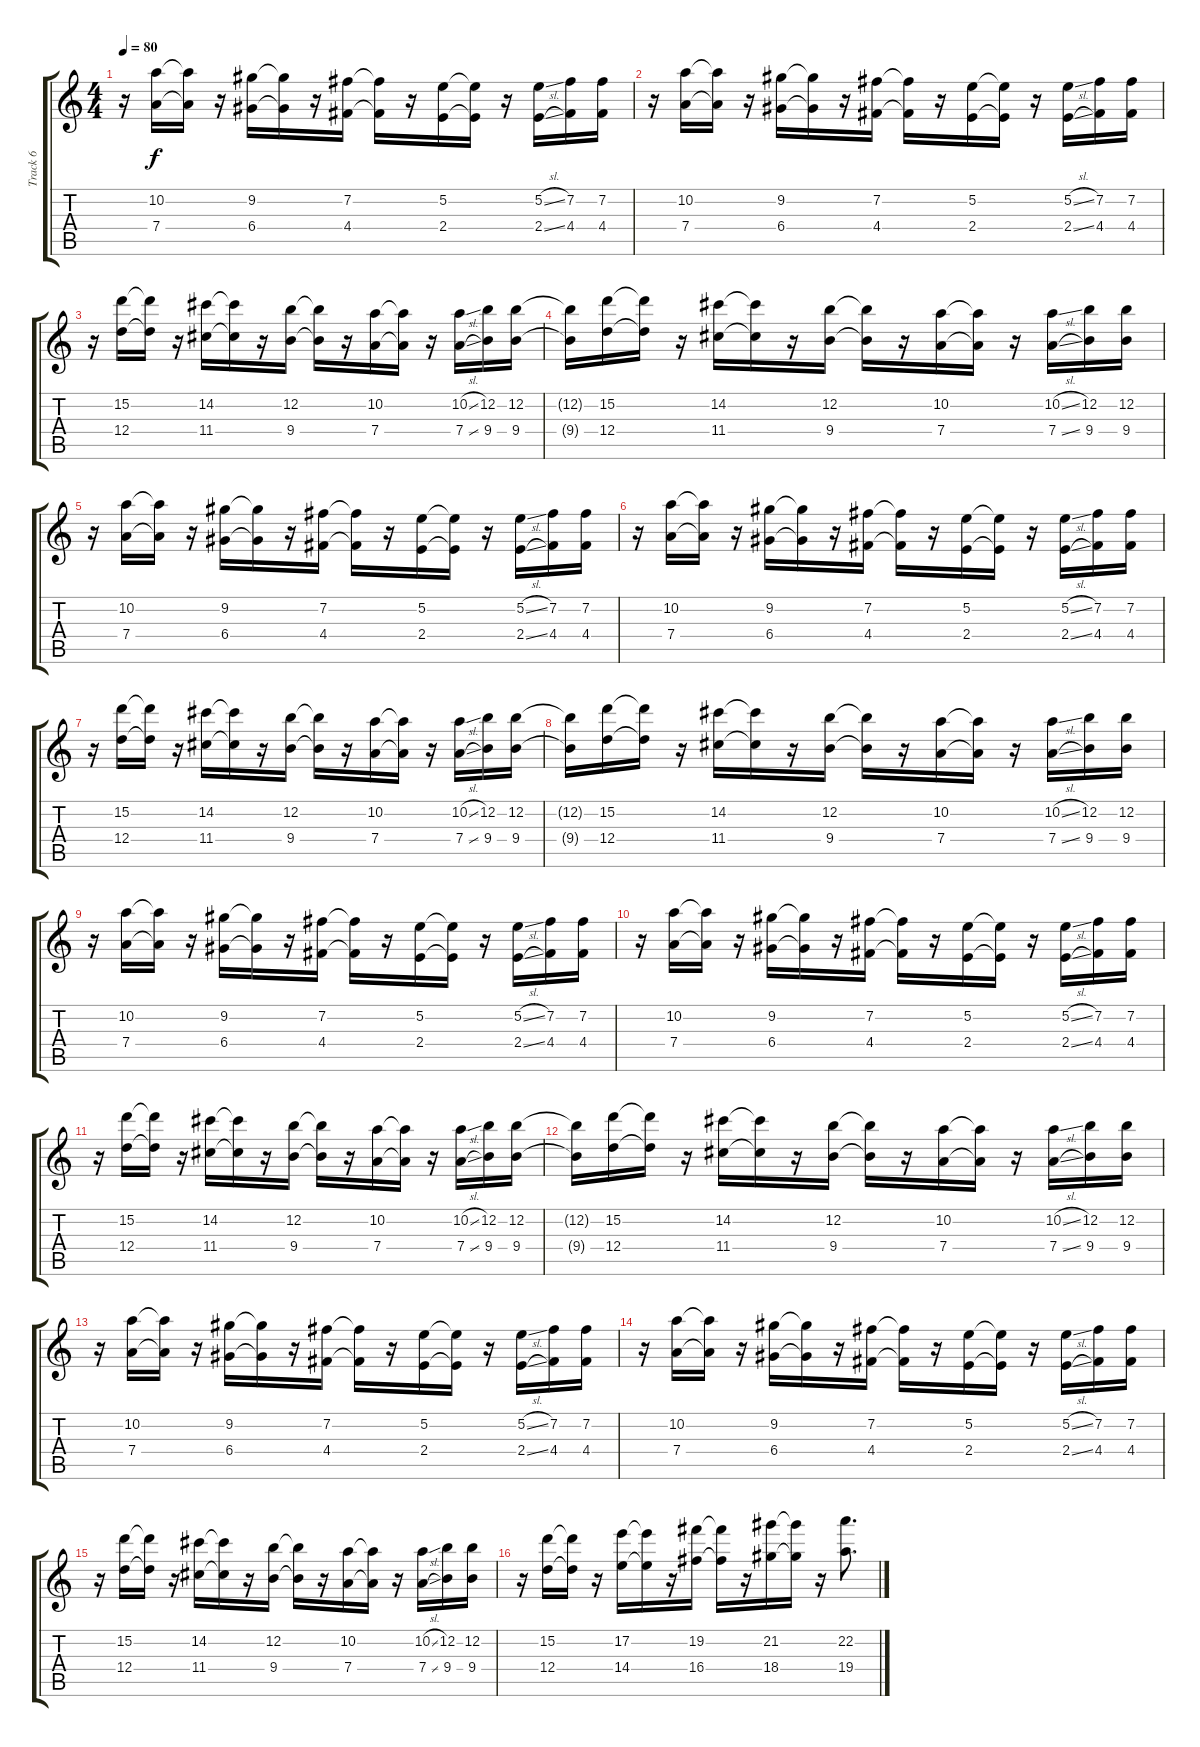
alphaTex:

\track ("Track 6" "Track 6") {instrument distortionguitar}
\staff {score tabs}
\tuning (E4 B3 G3 D3 A2 E2) {hide}
\ts (4 4)
\tempo 80
\clef g2
\ks c
r.16{dy f volume 13 instrument lead2sawtooth} (10.2 7.4).16 (10.2{t} 7.4{t}).16 r.16 (9.2 6.4).16 (9.2{t} 6.4{t}).16 r.16 (7.2 4.4).16 (7.2{t} 4.4{t}).16 r.16 (5.2 2.4).16 (5.2{t} 2.4{t}).16 r.16 (5.2{sl} 2.4{sl}).16 (7.2 4.4).16 (7.2 4.4).16 |
r.16{volume 13 instrument lead2sawtooth} (10.2 7.4).16 (10.2{t} 7.4{t}).16 r.16 (9.2 6.4).16 (9.2{t} 6.4{t}).16 r.16 (7.2 4.4).16 (7.2{t} 4.4{t}).16 r.16 (5.2 2.4).16 (5.2{t} 2.4{t}).16 r.16 (5.2{sl} 2.4{sl}).16 (7.2 4.4).16 (7.2 4.4).16 |
r.16{volume 13 instrument lead2sawtooth} (15.2 12.4).16 (15.2{t} 12.4{t}).16 r.16 (14.2 11.4).16 (14.2{t} 11.4{t}).16 r.16 (12.2 9.4).16 (12.2{t} 9.4{t}).16 r.16 (10.2 7.4).16 (10.2{t} 7.4{t}).16 r.16 (10.2{sl} 7.4{sl}).16 (12.2 9.4).16 (12.2 9.4).16 |
(12.2{t} 9.4{t}).16 (15.2 12.4).16 (15.2{t} 12.4{t}).16 r.16 (14.2 11.4).16 (14.2{t} 11.4{t}).16 r.16 (12.2 9.4).16 (12.2{t} 9.4{t}).16 r.16 (10.2 7.4).16 (10.2{t} 7.4{t}).16 r.16 (10.2{sl} 7.4{sl}).16 (12.2 9.4).16 (12.2 9.4).16 |
r.16{volume 13 instrument lead2sawtooth} (10.2 7.4).16 (10.2{t} 7.4{t}).16 r.16 (9.2 6.4).16 (9.2{t} 6.4{t}).16 r.16 (7.2 4.4).16 (7.2{t} 4.4{t}).16 r.16 (5.2 2.4).16 (5.2{t} 2.4{t}).16 r.16 (5.2{sl} 2.4{sl}).16 (7.2 4.4).16 (7.2 4.4).16 |
r.16{volume 13 instrument lead2sawtooth} (10.2 7.4).16 (10.2{t} 7.4{t}).16 r.16 (9.2 6.4).16 (9.2{t} 6.4{t}).16 r.16 (7.2 4.4).16 (7.2{t} 4.4{t}).16 r.16 (5.2 2.4).16 (5.2{t} 2.4{t}).16 r.16 (5.2{sl} 2.4{sl}).16 (7.2 4.4).16 (7.2 4.4).16 |
r.16{volume 13 instrument lead2sawtooth} (15.2 12.4).16 (15.2{t} 12.4{t}).16 r.16 (14.2 11.4).16 (14.2{t} 11.4{t}).16 r.16 (12.2 9.4).16 (12.2{t} 9.4{t}).16 r.16 (10.2 7.4).16 (10.2{t} 7.4{t}).16 r.16 (10.2{sl} 7.4{sl}).16 (12.2 9.4).16 (12.2 9.4).16 |
(12.2{t} 9.4{t}).16 (15.2 12.4).16 (15.2{t} 12.4{t}).16 r.16 (14.2 11.4).16 (14.2{t} 11.4{t}).16 r.16 (12.2 9.4).16 (12.2{t} 9.4{t}).16 r.16 (10.2 7.4).16 (10.2{t} 7.4{t}).16 r.16 (10.2{sl} 7.4{sl}).16 (12.2 9.4).16 (12.2 9.4).16 |
r.16{volume 13 instrument lead2sawtooth} (10.2 7.4).16 (10.2{t} 7.4{t}).16 r.16 (9.2 6.4).16 (9.2{t} 6.4{t}).16 r.16 (7.2 4.4).16 (7.2{t} 4.4{t}).16 r.16 (5.2 2.4).16 (5.2{t} 2.4{t}).16 r.16 (5.2{sl} 2.4{sl}).16 (7.2 4.4).16 (7.2 4.4).16 |
r.16{volume 13 instrument lead2sawtooth} (10.2 7.4).16 (10.2{t} 7.4{t}).16 r.16 (9.2 6.4).16 (9.2{t} 6.4{t}).16 r.16 (7.2 4.4).16 (7.2{t} 4.4{t}).16 r.16 (5.2 2.4).16 (5.2{t} 2.4{t}).16 r.16 (5.2{sl} 2.4{sl}).16 (7.2 4.4).16 (7.2 4.4).16 |
r.16{volume 13 instrument lead2sawtooth} (15.2 12.4).16 (15.2{t} 12.4{t}).16 r.16 (14.2 11.4).16 (14.2{t} 11.4{t}).16 r.16 (12.2 9.4).16 (12.2{t} 9.4{t}).16 r.16 (10.2 7.4).16 (10.2{t} 7.4{t}).16 r.16 (10.2{sl} 7.4{sl}).16 (12.2 9.4).16 (12.2 9.4).16 |
(12.2{t} 9.4{t}).16 (15.2 12.4).16 (15.2{t} 12.4{t}).16 r.16 (14.2 11.4).16 (14.2{t} 11.4{t}).16 r.16 (12.2 9.4).16 (12.2{t} 9.4{t}).16 r.16 (10.2 7.4).16 (10.2{t} 7.4{t}).16 r.16 (10.2{sl} 7.4{sl}).16 (12.2 9.4).16 (12.2 9.4).16 |
r.16{volume 13 instrument lead2sawtooth} (10.2 7.4).16 (10.2{t} 7.4{t}).16 r.16 (9.2 6.4).16 (9.2{t} 6.4{t}).16 r.16 (7.2 4.4).16 (7.2{t} 4.4{t}).16 r.16 (5.2 2.4).16 (5.2{t} 2.4{t}).16 r.16 (5.2{sl} 2.4{sl}).16 (7.2 4.4).16 (7.2 4.4).16 |
r.16{volume 13 instrument lead2sawtooth} (10.2 7.4).16 (10.2{t} 7.4{t}).16 r.16 (9.2 6.4).16 (9.2{t} 6.4{t}).16 r.16 (7.2 4.4).16 (7.2{t} 4.4{t}).16 r.16 (5.2 2.4).16 (5.2{t} 2.4{t}).16 r.16 (5.2{sl} 2.4{sl}).16 (7.2 4.4).16 (7.2 4.4).16 |
r.16{volume 13 instrument lead2sawtooth} (15.2 12.4).16 (15.2{t} 12.4{t}).16 r.16 (14.2 11.4).16 (14.2{t} 11.4{t}).16 r.16 (12.2 9.4).16 (12.2{t} 9.4{t}).16 r.16 (10.2 7.4).16 (10.2{t} 7.4{t}).16 r.16 (10.2{sl} 7.4{sl}).16 (12.2 9.4).16 (12.2 9.4).16 |
r.16{volume 13 instrument lead2sawtooth} (15.2 12.4).16 (15.2{t} 12.4{t}).16 r.16 (17.2 14.4).16 (17.2{t} 14.4{t}).16 r.16 (19.2 16.4).16 (19.2{t} 16.4{t}).16 r.16 (21.2 18.4).16 (21.2{t} 18.4{t}).16 r.16 (22.2 19.4).8{d}
